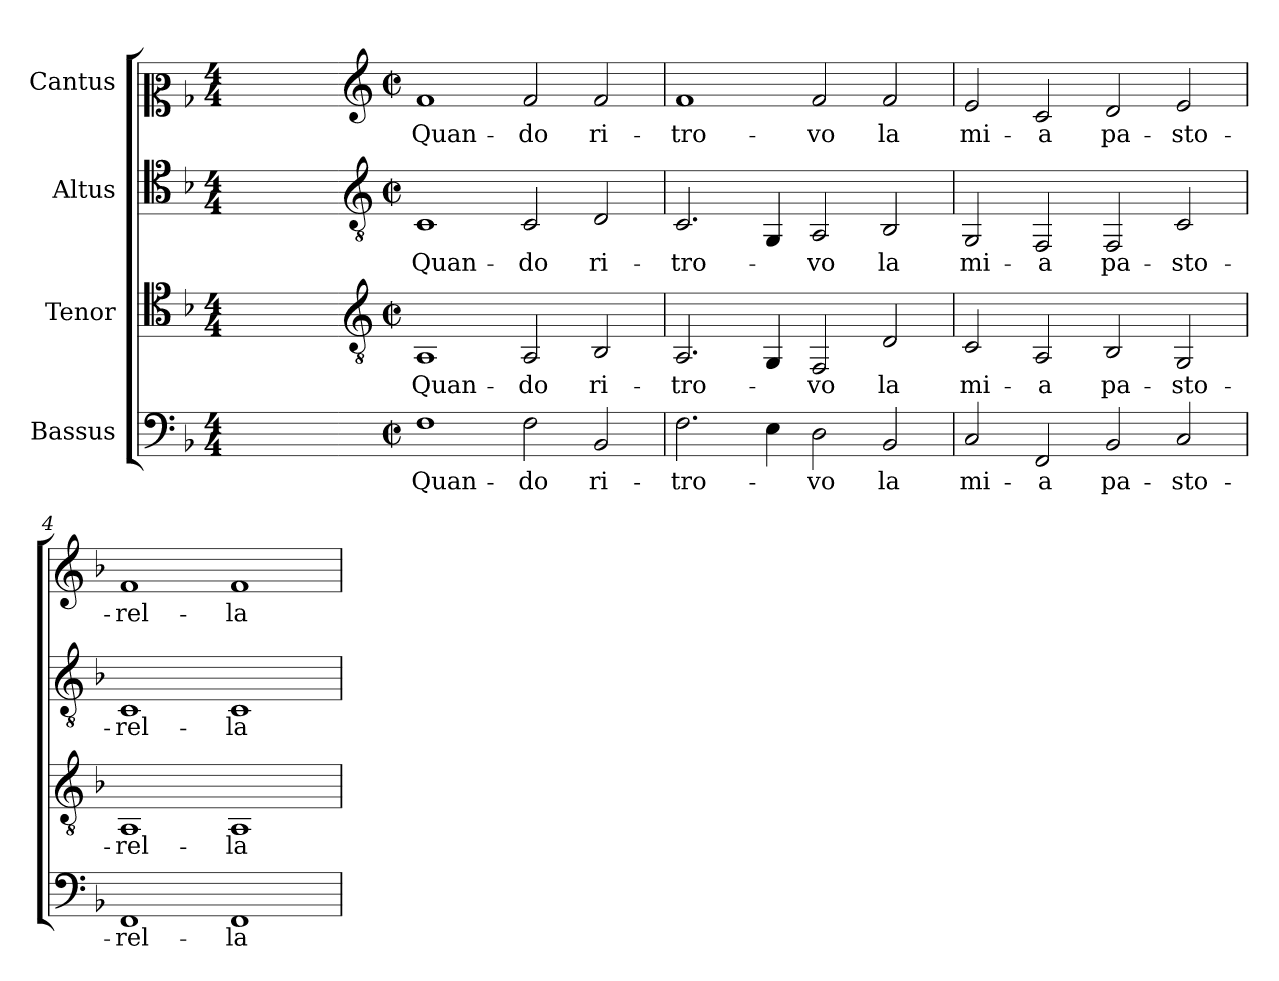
**kern	**text	**kern	**text	**kern	**text	**kern	**text
*part4	*part4	*part3	*part3	*part2	*part2	*part1	*part1
*staff4	*staff4	*staff3	*staff3	*staff2	*staff2	*staff1	*staff1
*I"Bassus	*	*I"Tenor	*	*I"Altus	*	*I"Cantus	*
!!LO:PB:g=z
*clefF4	*	*clefC4	*	*clefC4	*	*clefC2	*
*k[b-]	*	*k[b-]	*	*k[b-]	*	*k[b-]	*
*F:	*	*F:	*	*F:	*	*F:	*
*M4/4	*	*M4/4	*	*M4/4	*	*M4/4	*
=1	=1	=1	=1	=1	=1	=1	=1
1ryy	.	1ryy	.	1ryy	.	1ryy	.
=1-	=1-	=1-	=1-	=1-	=1-	=1-	=1-
*	*	*clefGv2	*	*clefGv2	*	*clefG2	*
*M2/2	*	*M2/2	*	*M2/2	*	*M2/2	*
*met(c|)	*	*met(c|)	*	*met(c|)	*	*met(c|)	*
!	!LO:LY:b:color=#000000	!	!	!	!	!	!
!	!	!	!LO:LY:b:color=#000000	!	!	!	!
!	!	!	!	!	!LO:LY:b:color=#000000	!	!
*	*	*	*	*	*	*MM320	*
!	!	!	!	!	!	!	!LO:LY:b:color=#000000
1Fi	Quan-	1AAi	Quan-	1Ci	Quan-	1fi	Quan-
!	!LO:LY:b:color=#000000	!	!	!	!	!	!
!	!	!	!LO:LY:b:color=#000000	!	!	!	!
!	!	!	!	!	!LO:LY:b:color=#000000	!	!
!	!	!	!	!	!	!	!LO:LY:b:color=#000000
2Fi\	-do	2AAi/	-do	2Ci/	-do	2fi/	-do
!	!LO:LY:b:color=#000000	!	!	!	!	!	!
!	!	!	!LO:LY:b:color=#000000	!	!	!	!
!	!	!	!	!	!LO:LY:b:color=#000000	!	!
!	!	!	!	!	!	!	!LO:LY:b:color=#000000
2BB-i/	ri-	2BB-i/	ri-	2Di/	ri-	2fi/	ri-
=2	=2	=2	=2	=2	=2	=2	=2
!	!LO:LY:b:color=#000000	!	!	!	!	!	!
!	!	!	!LO:LY:b:color=#000000	!	!	!	!
!	!	!	!	!	!LO:LY:b:color=#000000	!	!
!	!	!	!	!	!	!	!LO:LY:b:color=#000000
2.Fi\	-tro-	2.AAi/	-tro-	2.Ci/	-tro-	1fi	-tro-
4Ei\	.	4GGi/	.	4GGi/	.	.	.
!	!LO:LY:b:color=#000000	!	!	!	!	!	!
!	!	!	!LO:LY:b:color=#000000	!	!	!	!
!	!	!	!	!	!LO:LY:b:color=#000000	!	!
!	!	!	!	!	!	!	!LO:LY:b:color=#000000
2Di\	-vo	2FFi/	-vo	2AAi/	-vo	2fi/	-vo
!	!LO:LY:b:color=#000000	!	!	!	!	!	!
!	!	!	!LO:LY:b:color=#000000	!	!	!	!
!	!	!	!	!	!LO:LY:b:color=#000000	!	!
!	!	!	!	!	!	!	!LO:LY:b:color=#000000
2BB-i/	la	2Di/	la	2BB-i/	la	2fi/	la
=3	=3	=3	=3	=3	=3	=3	=3
!	!LO:LY:b:color=#000000	!	!	!	!	!	!
!	!	!	!LO:LY:b:color=#000000	!	!	!	!
!	!	!	!	!	!LO:LY:b:color=#000000	!	!
!	!	!	!	!	!	!	!LO:LY:b:color=#000000
2Ci/	mi-	2Ci/	mi-	2GGi/	mi-	2ei/	mi-
!	!LO:LY:b:color=#000000	!	!	!	!	!	!
!	!	!	!LO:LY:b:color=#000000	!	!	!	!
!	!	!	!	!	!LO:LY:b:color=#000000	!	!
!	!	!	!	!	!	!	!LO:LY:b:color=#000000
2FFi/	-a	2AAi/	-a	2FFi/	-a	2ci/	-a
!	!LO:LY:b:color=#000000	!	!	!	!	!	!
!	!	!	!LO:LY:b:color=#000000	!	!	!	!
!	!	!	!	!	!LO:LY:b:color=#000000	!	!
!	!	!	!	!	!	!	!LO:LY:b:color=#000000
2BB-i/	pa-	2BB-i/	pa-	2FFi/	pa-	2di/	pa-
!	!LO:LY:b:color=#000000	!	!	!	!	!	!
!	!	!	!LO:LY:b:color=#000000	!	!	!	!
!	!	!	!	!	!LO:LY:b:color=#000000	!	!
!	!	!	!	!	!	!	!LO:LY:b:color=#000000
2Ci/	-sto-	2GGi/	-sto-	2Ci/	-sto-	2ei/	-sto-
=4	=4	=4	=4	=4	=4	=4	=4
!	!LO:LY:b:color=#000000	!	!	!	!	!	!
!	!	!	!LO:LY:b:color=#000000	!	!	!	!
!	!	!	!	!	!LO:LY:b:color=#000000	!	!
!	!	!	!	!	!	!	!LO:LY:b:color=#000000
1FFi	-rel-	1AAi	-rel-	1Ci	-rel-	1fi	-rel-
!	!LO:LY:b:color=#000000	!	!	!	!	!	!
!	!	!	!LO:LY:b:color=#000000	!	!	!	!
!	!	!	!	!	!LO:LY:b:color=#000000	!	!
!	!	!	!	!	!	!	!LO:LY:b:color=#000000
1FFi	-la	1AAi	-la	1Ci	-la	1fi	-la
=	=	=	=	=	=	=	=
*-	*-	*-	*-	*-	*-	*-	*-
